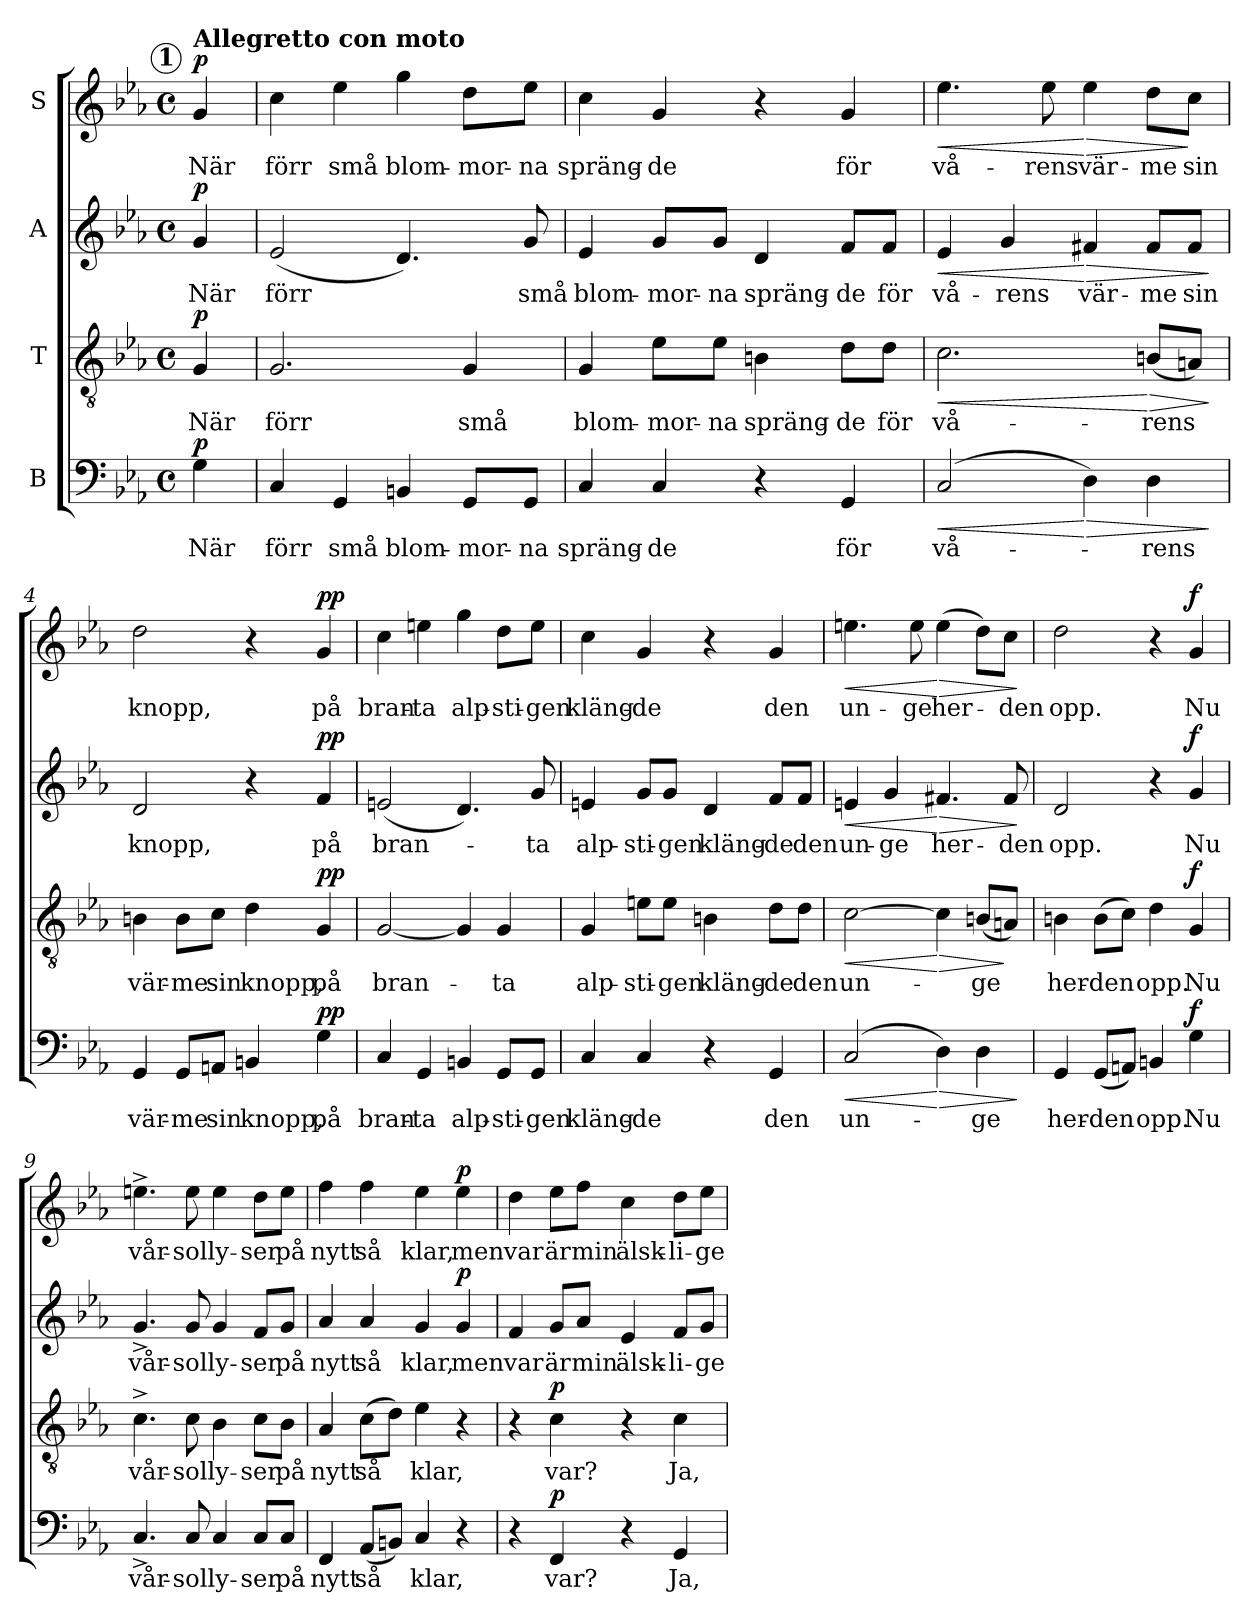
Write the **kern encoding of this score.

**kern	**text	**dynam	**kern	**text	**dynam	**kern	**text	**dynam	**kern	**text	**dynam
*part4	*part4	*part4	*part3	*part3	*part3	*part2	*part2	*part2	*part1	*part1	*part1
*staff4	*staff4	*staff4	*staff3	*staff3	*staff3	*staff2	*staff2	*staff2	*staff1	*staff1	*staff1
*I"B	*	*	*I"T	*	*	*I"A	*	*	*I"S	*	*
*clefF4	*	*	*clefGv2	*	*	*clefG2	*	*	*clefG2	*	*
*k[b-e-a-]	*	*	*k[b-e-a-]	*	*	*k[b-e-a-]	*	*	*k[b-e-a-]	*	*
*c:	*	*	*c:	*	*	*c:	*	*	*c:	*	*
*M4/4	*	*	*M4/4	*	*	*M4/4	*	*	*M4/4	*	*
*met(c)	*	*	*met(c)	*	*	*met(c)	*	*	*met(c)	*	*
!!LO:REH:place=s1:a:B:enc=circle:fs=9.9:t=1
=	=	=	=	=	=	=	=	=	=	=	=
!	!	!	!	!	!	!	!	!	!LO:TX:a:B:t=Allegretto con moto	!	!
!	!LO:LY:b	!LO:DY:a	!	!LO:LY:b	!LO:DY:a	!	!LO:LY:b	!LO:DY:a	!	!LO:LY:b	!LO:DY:a
4G\	När	p	4G/	När	p	4g/	När	p	4g/	När	p
=1	=1	=1	=1	=1	=1	=1	=1	=1	=1	=1	=1
!	!LO:LY:b	!	!	!LO:LY:b	!	!	!LO:LY:b	!	!	!LO:LY:b	!
4C/	förr	.	2.G/	förr	.	(<2e-/	förr	.	4cc\	förr	.
!	!LO:LY:b	!	!	!	!	!	!	!	!	!LO:LY:b	!
4GG/	små	.	.	.	.	.	.	.	4ee-\	små	.
!	!LO:LY:b	!	!	!	!	!	!	!	!	!LO:LY:b	!
4BBn/	blom-	.	.	.	.	4.d/)	.	.	4gg\	blom-	.
!	!LO:LY:b	!	!	!LO:LY:b	!	!	!	!	!	!LO:LY:b	!
8GG/L	-mor-	.	4G/	små	.	.	.	.	8dd\L	-mor-	.
!	!LO:LY:b	!	!	!	!	!	!LO:LY:b	!	!	!LO:LY:b	!
8GG/J	-na	.	.	.	.	8g/	små	.	8ee-\J	-na	.
=2	=2	=2	=2	=2	=2	=2	=2	=2	=2	=2	=2
!	!LO:LY:b	!	!	!LO:LY:b	!	!	!LO:LY:b	!	!	!LO:LY:b	!
4C/	spräng-	.	4G/	blom-	.	4e-/	blom-	.	4cc\	spräng-	.
!	!LO:LY:b	!	!	!LO:LY:b	!	!	!LO:LY:b	!	!	!LO:LY:b	!
4C/	-de	.	8e-\L	-mor-	.	8g/L	-mor-	.	4g/	-de	.
!	!	!	!	!LO:LY:b	!	!	!LO:LY:b	!	!	!	!
.	.	.	8e-\J	-na	.	8g/J	-na	.	.	.	.
!	!	!	!	!LO:LY:b	!	!	!LO:LY:b	!	!	!	!
4r	.	.	4Bn\	spräng-	.	4d/	spräng-	.	4r	.	.
!	!LO:LY:b	!	!	!LO:LY:b	!	!	!LO:LY:b	!	!	!LO:LY:b	!
4GG/	för	.	8d\L	-de	.	8f/L	-de	.	4g/	för	.
!	!	!	!	!LO:LY:b	!	!	!LO:LY:b	!	!	!	!
.	.	.	8d\J	för	.	8f/J	för	.	.	.	.
=3	=3	=3	=3	=3	=3	=3	=3	=3	=3	=3	=3
!	!LO:LY:b	!LO:HP:b	!	!LO:LY:b	!LO:HP:b	!	!LO:LY:b	!LO:HP:b	!	!LO:LY:b	!LO:HP:b
(>2C/	vå-	<	2.c\	vå-	<	4e-/	vå-	<	4.ee-\	vå-	<
!	!	!	!	!	!	!	!LO:LY:b	!	!	!	!
.	.	.	.	.	.	4g/	-rens	.	.	.	.
!	!	!	!	!	!	!	!	!	!	!LO:LY:b	!
.	.	.	.	.	.	.	.	.	8ee-\	-rens	.
!	!	!LO:HP:n=1:b	!	!	!	!	!LO:LY:b	!LO:HP:n=1:b	!	!LO:LY:b	!LO:HP:n=1:b
4D\)	.	[ >	.	.	.	4f#X/	vär-	[ >	4ee-\	vär-	[ >
!	!LO:LY:b	!	!	!LO:LY:b	!LO:HP:n=1:b	!	!LO:LY:b	!	!	!LO:LY:b	!
4D\	-rens	.	(<8Bn/L	-rens	[ >	8f#/L	-me	.	8dd\L	-me	.
!	!	!	!	!	!	!	!LO:LY:b	!	!	!LO:LY:b	!
.	.	.	8An/J)	.	.	8f#/J	sin	.	8cc\J	sin	]
.	.	]	.	.	]	.	.	]	.	.	.
=4	=4	=4	=4	=4	=4	=4	=4	=4	=4	=4	=4
!	!LO:LY:b	!	!	!LO:LY:b	!	!	!LO:LY:b	!	!	!LO:LY:b	!
4GG/	vär-	.	4Bn\	vär-	.	2d/	knopp,	.	2dd\	knopp,	.
!	!LO:LY:b	!	!	!LO:LY:b	!	!	!	!	!	!	!
8GG/L	-me	.	8B\L	-me	.	.	.	.	.	.	.
!	!LO:LY:b	!	!	!LO:LY:b	!	!	!	!	!	!	!
8AAn/J	sin	.	8c\J	sin	.	.	.	.	.	.	.
!	!LO:LY:b	!	!	!LO:LY:b	!	!	!	!	!	!	!
4BBn/	knopp,	.	4d\	knopp,	.	4r	.	.	4r	.	.
!	!LO:LY:b	!LO:DY:a	!	!LO:LY:b	!LO:DY:a	!	!LO:LY:b	!LO:DY:a	!	!LO:LY:b	!LO:DY:a
4G\	på	pp	4G/	på	pp	4f/	på	pp	4g/	på	pp
!!LO:LB:g=z
=5	=5	=5	=5	=5	=5	=5	=5	=5	=5	=5	=5
!	!LO:LY:b	!	!	!LO:LY:b	!	!	!LO:LY:b	!	!	!LO:LY:b	!
4C/	bran-	.	[2G/	bran-	.	(<2en/	bran-	.	4cc\	bran-	.
!	!LO:LY:b	!	!	!	!	!	!	!	!	!LO:LY:b	!
4GG/	-ta	.	.	.	.	.	.	.	4een\	-ta	.
!	!LO:LY:b	!	!	!	!	!	!	!	!	!LO:LY:b	!
4BBn/	alp-	.	4G/]	.	.	4.d/)	.	.	4gg\	alp-	.
!	!LO:LY:b	!	!	!LO:LY:b	!	!	!	!	!	!LO:LY:b	!
8GG/L	-sti-	.	4G/	-ta	.	.	.	.	8dd\L	-sti-	.
!	!LO:LY:b	!	!	!	!	!	!LO:LY:b	!	!	!LO:LY:b	!
8GG/J	-gen	.	.	.	.	8g/	-ta	.	8ee\J	-gen	.
=6	=6	=6	=6	=6	=6	=6	=6	=6	=6	=6	=6
!	!LO:LY:b	!	!	!LO:LY:b	!	!	!LO:LY:b	!	!	!LO:LY:b	!
4C/	kläng-	.	4G/	alp-	.	4en/	alp-	.	4cc\	kläng-	.
!	!LO:LY:b	!	!	!LO:LY:b	!	!	!LO:LY:b	!	!	!LO:LY:b	!
4C/	-de	.	8en\L	-sti-	.	8g/L	-sti-	.	4g/	-de	.
!	!	!	!	!LO:LY:b	!	!	!LO:LY:b	!	!	!	!
.	.	.	8e\J	-gen	.	8g/J	-gen	.	.	.	.
!	!	!	!	!LO:LY:b	!	!	!LO:LY:b	!	!	!	!
4r	.	.	4Bn\	kläng-	.	4d/	kläng-	.	4r	.	.
!	!LO:LY:b	!	!	!LO:LY:b	!	!	!LO:LY:b	!	!	!LO:LY:b	!
4GG/	den	.	8d\L	-de	.	8f/L	-de	.	4g/	den	.
!	!	!	!	!LO:LY:b	!	!	!LO:LY:b	!	!	!	!
.	.	.	8d\J	den	.	8f/J	den	.	.	.	.
=7	=7	=7	=7	=7	=7	=7	=7	=7	=7	=7	=7
!	!LO:LY:b	!LO:HP:b	!	!LO:LY:b	!LO:HP:b	!	!LO:LY:b	!LO:HP:b	!	!LO:LY:b	!LO:HP:b
(>2C/	un-	<	[2c\	un-	<	4en/	un-	<	4.een\	un-	<
!	!	!	!	!	!	!	!LO:LY:b	!	!	!	!
.	.	.	.	.	.	4g/	-ge	.	.	.	.
!	!	!	!	!	!	!	!	!	!	!LO:LY:b	!
.	.	.	.	.	.	.	.	.	8ee\	-ge	.
!	!	!LO:HP:n=1:b	!	!	!LO:HP:n=1:b	!	!LO:LY:b	!LO:HP:n=1:b	!	!LO:LY:b	!LO:HP:n=1:b
4D\)	.	[ >	4c\]	.	[ >	4.f#X/	her-	[ >	(>4ee\	her-	[ >
!	!LO:LY:b	!	!	!LO:LY:b	!	!	!	!	!	!	!
4D\	-ge	.	(<8Bn/L	-ge	.	.	.	.	8dd\L)	.	.
!	!	!	!	!	!	!	!LO:LY:b	!	!	!LO:LY:b	!
.	.	.	8An/J)	.	]	8f#/	-den	.	8cc\J	-den	.
.	.	]	.	.	.	.	.	]	.	.	]
=8	=8	=8	=8	=8	=8	=8	=8	=8	=8	=8	=8
!	!LO:LY:b	!	!	!LO:LY:b	!	!	!LO:LY:b	!	!	!LO:LY:b	!
4GG/	her-	.	4Bn\	her-	.	2d/	opp.	.	2dd\	opp.	.
!	!LO:LY:b	!	!	!LO:LY:b	!	!	!	!	!	!	!
(<8GG/L	-den	.	(>8B\L	-den	.	.	.	.	.	.	.
8AAn/J)	.	.	8c\J)	.	.	.	.	.	.	.	.
!	!LO:LY:b	!	!	!LO:LY:b	!	!	!	!	!	!	!
4BBn/	opp.	.	4d\	opp.	.	4r	.	.	4r	.	.
!	!LO:LY:b	!LO:DY:a	!	!LO:LY:b	!LO:DY:a	!	!LO:LY:b	!LO:DY:a	!	!LO:LY:b	!LO:DY:a
4G\	Nu	f	4G/	Nu	f	4g/	Nu	f	4g/	Nu	f
=9	=9	=9	=9	=9	=9	=9	=9	=9	=9	=9	=9
!	!LO:LY:b	!	!	!LO:LY:b	!	!	!LO:LY:b	!	!	!LO:LY:b	!
4.C^</	vår-	.	4.c^>\	vår-	.	4.g^</	vår-	.	4.een^>\	vår-	.
!	!LO:LY:b	!	!	!LO:LY:b	!	!	!LO:LY:b	!	!	!LO:LY:b	!
8C/	-sol	.	8c\	-sol	.	8g/	-sol	.	8ee\	-sol	.
!	!LO:LY:b	!	!	!LO:LY:b	!	!	!LO:LY:b	!	!	!LO:LY:b	!
4C/	ly-	.	4B-i\	ly-	.	4g/	ly-	.	4ee\	ly-	.
!	!LO:LY:b	!	!	!LO:LY:b	!	!	!LO:LY:b	!	!	!LO:LY:b	!
8C/L	-ser	.	8c\L	-ser	.	8f/L	-ser	.	8dd\L	-ser	.
!	!LO:LY:b	!	!	!LO:LY:b	!	!	!LO:LY:b	!	!	!LO:LY:b	!
8C/J	på	.	8B-\J	på	.	8g/J	på	.	8ee\J	på	.
!!LO:LB:g=z
=10	=10	=10	=10	=10	=10	=10	=10	=10	=10	=10	=10
!	!LO:LY:b	!	!	!LO:LY:b	!	!	!LO:LY:b	!	!	!LO:LY:b	!
4FF/	nytt	.	4A-/	nytt	.	4a-/	nytt	.	4ff\	nytt	.
!	!LO:LY:b	!	!	!LO:LY:b	!	!	!LO:LY:b	!	!	!LO:LY:b	!
(<8AA-/L	så	.	(>8c\L	så	.	4a-/	så	.	4ff\	så	.
8BBn/J)	.	.	8d\J)	.	.	.	.	.	.	.	.
!	!LO:LY:b	!	!	!LO:LY:b	!	!	!LO:LY:b	!	!	!LO:LY:b	!
4C/	klar,	.	4e-\	klar,	.	4g/	klar,	.	4ee-i\	klar,	.
!	!	!	!	!	!	!	!LO:LY:b	!LO:DY:a	!	!LO:LY:b	!LO:DY:a
4r	.	.	4r	.	.	4g/	men	p	4ee-\	men	p
=11	=11	=11	=11	=11	=11	=11	=11	=11	=11	=11	=11
!	!	!	!	!	!	!	!LO:LY:b	!	!	!LO:LY:b	!
4r	.	.	4r	.	.	4f/	var	.	4dd\	var	.
!	!LO:LY:b	!LO:DY:a	!	!LO:LY:b	!LO:DY:a	!	!LO:LY:b	!	!	!LO:LY:b	!
4FF/	var?	p	4c\	var?	p	8g/L	är	.	8ee-\L	är	.
!	!	!	!	!	!	!	!LO:LY:b	!	!	!LO:LY:b	!
.	.	.	.	.	.	8a-/J	min	.	8ff\J	min	.
!	!	!	!	!	!	!	!LO:LY:b	!	!	!LO:LY:b	!
4r	.	.	4r	.	.	4e-/	älsk-	.	4cc\	älsk-	.
!	!LO:LY:b	!	!	!LO:LY:b	!	!	!LO:LY:b	!	!	!LO:LY:b	!
4GG/	Ja,	.	4c\	Ja,	.	8f/L	-li-	.	8dd\L	-li-	.
!	!	!	!	!	!	!	!LO:LY:b	!	!	!LO:LY:b	!
.	.	.	.	.	.	8g/J	-ge	.	8ee-\J	-ge	.
=	=	=	=	=	=	=	=	=	=	=	=
*-	*-	*-	*-	*-	*-	*-	*-	*-	*-	*-	*-
